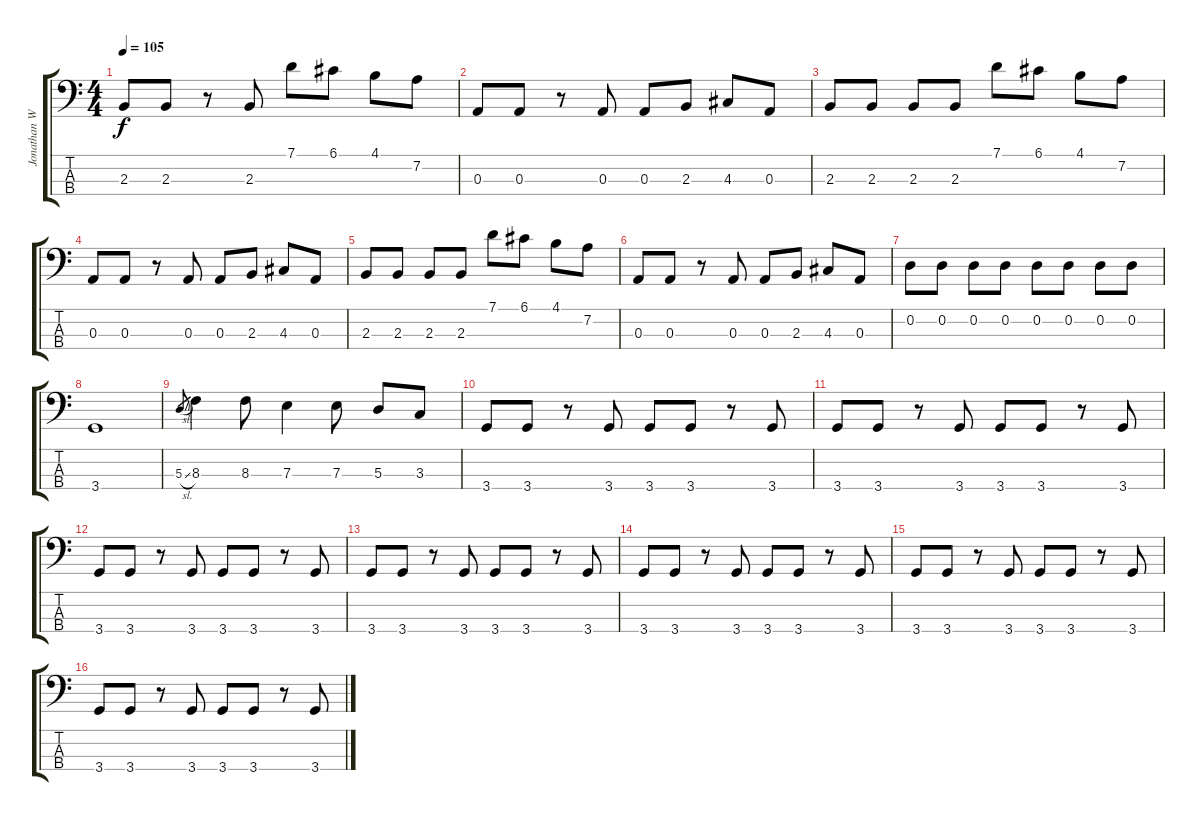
\track ("Jonathan White" "Jonathan W") {instrument electricbasspick}
\staff {score tabs}
\tuning (G2 D2 A1 E1) {hide}
\ts (4 4)
\tempo 105
\clef f4
\ks c
2.3.8{dy f} 2.3.8 r.8 2.3.8 7.1.8 6.1.8 4.1.8 7.2.8 |
0.3.8 0.3.8 r.8 0.3.8 0.3.8 2.3.8 4.3.8 0.3.8 |
2.3.8 2.3.8 2.3.8 2.3.8 7.1.8 6.1.8 4.1.8 7.2.8 |
0.3.8 0.3.8 r.8 0.3.8 0.3.8 2.3.8 4.3.8 0.3.8 |
2.3.8 2.3.8 2.3.8 2.3.8 7.1.8 6.1.8 4.1.8 7.2.8 |
0.3.8 0.3.8 r.8 0.3.8 0.3.8 2.3.8 4.3.8 0.3.8 |
0.2.8 0.2.8 0.2.8 0.2.8 0.2.8 0.2.8 0.2.8 0.2.8 |
3.4.1 |
5.3{sl}.8{gr} 8.3.4 8.3.8 7.3.4 7.3.8 5.3.8 3.3.8 |
3.4.8 3.4.8 r.8 3.4.8 3.4.8 3.4.8 r.8 3.4.8 |
3.4.8 3.4.8 r.8 3.4.8 3.4.8 3.4.8 r.8 3.4.8 |
3.4.8 3.4.8 r.8 3.4.8 3.4.8 3.4.8 r.8 3.4.8 |
3.4.8 3.4.8 r.8 3.4.8 3.4.8 3.4.8 r.8 3.4.8 |
3.4.8 3.4.8 r.8 3.4.8 3.4.8 3.4.8 r.8 3.4.8 |
3.4.8 3.4.8 r.8 3.4.8 3.4.8 3.4.8 r.8 3.4.8 |
3.4.8 3.4.8 r.8 3.4.8 3.4.8 3.4.8 r.8 3.4.8
